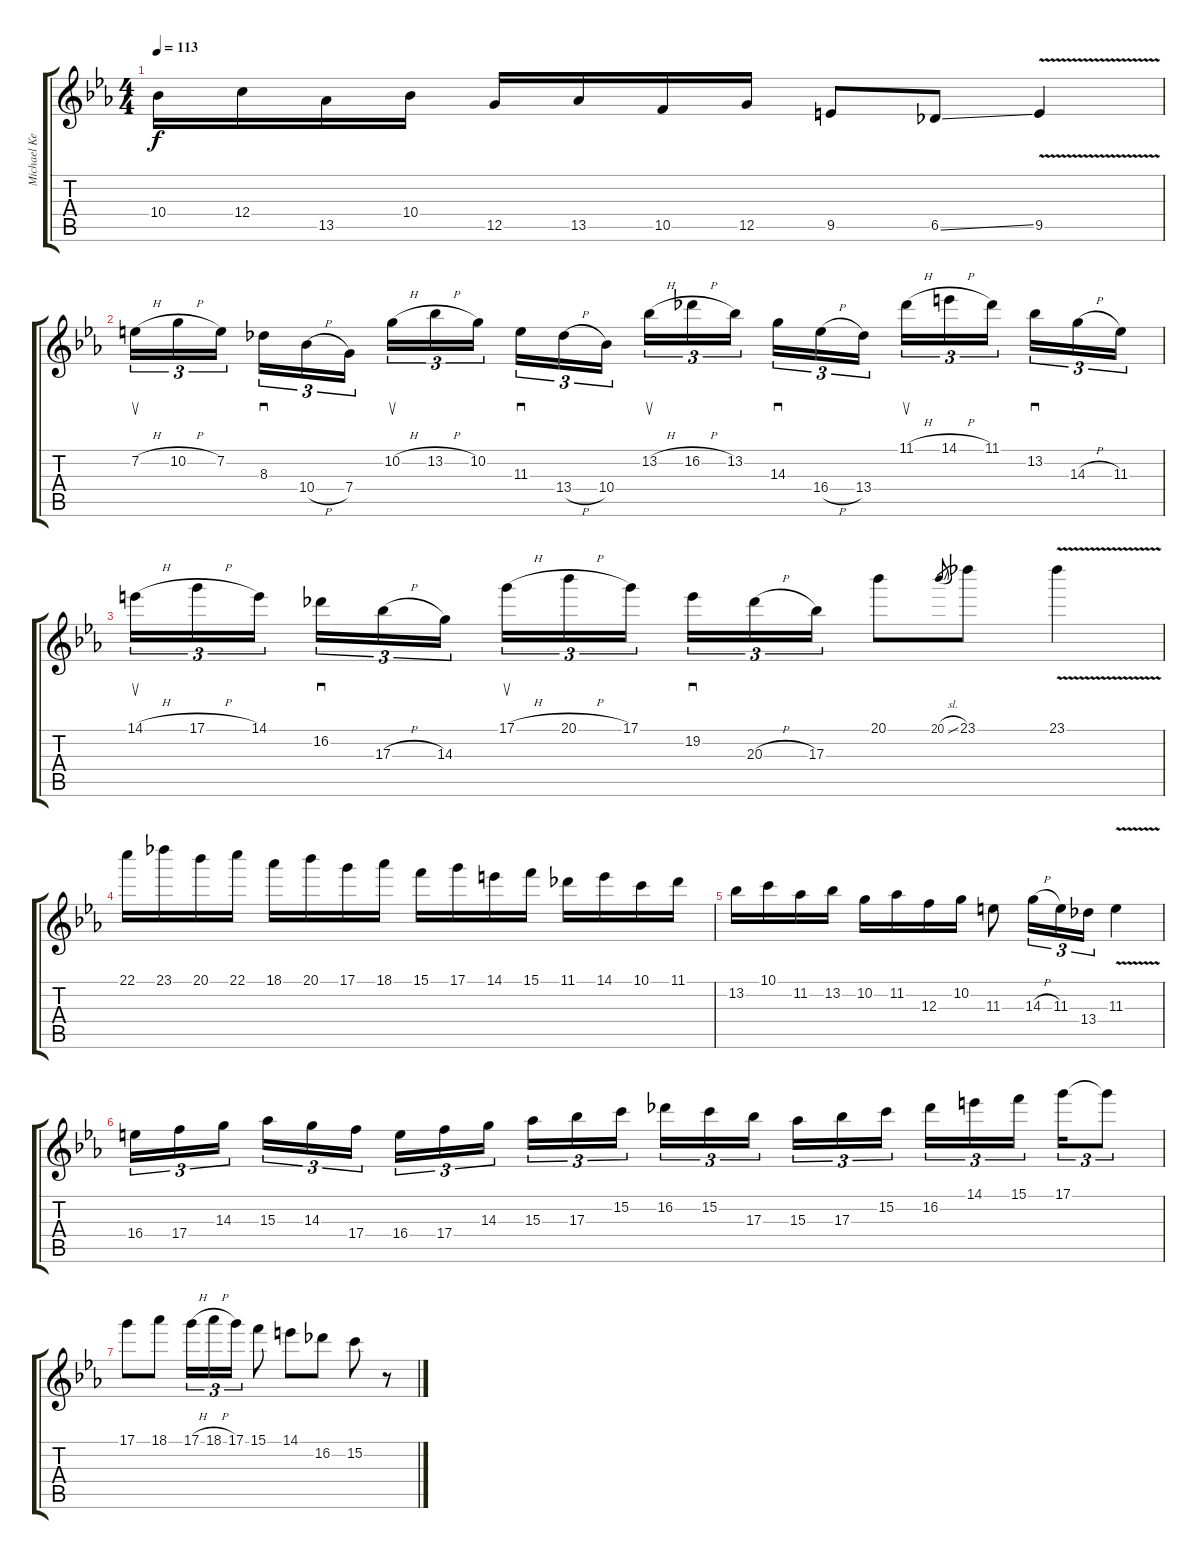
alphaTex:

\track ("Michael Keene II" "Michael Ke") {instrument distortionguitar}
\staff {score tabs}
\tuning (D4 A3 F3 C3 G2 C2) {hide}
\ts (4 4)
\tempo 113
\clef g2
\ks eb
10.4.16{dy f} 12.4.16 13.5.16 10.4.16 12.5.16 13.5.16 10.5.16 12.5.16 9.5.8 6.5{ss}.8 9.5{v}.4 |
7.2{h}.16{su tu (3 2)} 10.2{h}.16{tu (3 2)} 7.2.16{tu (3 2) beam splitsecondary} 8.3.16{sd tu (3 2)} 10.4{h}.16{tu (3 2)} 7.4.16{tu (3 2)} 10.2{h}.16{su tu (3 2)} 13.2{h}.16{tu (3 2)} 10.2.16{tu (3 2) beam splitsecondary} 11.3.16{sd tu (3 2)} 13.4{h}.16{tu (3 2)} 10.4.16{tu (3 2)} 13.2{h}.16{su tu (3 2)} 16.2{h}.16{tu (3 2)} 13.2.16{tu (3 2) beam splitsecondary} 14.3.16{sd tu (3 2)} 16.4{h}.16{tu (3 2)} 13.4.16{tu (3 2)} 11.1{h}.16{su tu (3 2)} 14.1{h}.16{tu (3 2)} 11.1.16{tu (3 2) beam splitsecondary} 13.2.16{sd tu (3 2)} 14.3{h}.16{tu (3 2)} 11.3.16{tu (3 2)} |
14.1{h}.16{su tu (3 2)} 17.1{h}.16{tu (3 2)} 14.1.16{tu (3 2) beam splitsecondary} 16.2.16{sd tu (3 2)} 17.3{h}.16{tu (3 2)} 14.3.16{tu (3 2)} 17.1{h}.16{su tu (3 2)} 20.1{h}.16{tu (3 2)} 17.1.16{tu (3 2) beam splitsecondary} 19.2.16{sd tu (3 2)} 20.3{h}.16{tu (3 2)} 17.3.16{tu (3 2)} 20.1.8 20.1{sl}.8{gr} 23.1.8 23.1{v}.4 |
22.1.16 23.1.16 20.1.16 22.1.16 18.1.16 20.1.16 17.1.16 18.1.16 15.1.16 17.1.16 14.1.16 15.1.16 11.1.16 14.1.16 10.1.16 11.1.16 |
13.2.16 10.1.16 11.2.16 13.2.16 10.2.16 11.2.16 12.3.16 10.2.16 11.3.8 14.3{h}.16{tu (3 2)} 11.3.16{tu (3 2)} 13.4.16{tu (3 2)} 11.3{v}.4 |
16.4.16{tu (3 2)} 17.4.16{tu (3 2)} 14.3.16{tu (3 2) beam splitsecondary} 15.3.16{tu (3 2)} 14.3.16{tu (3 2)} 17.4.16{tu (3 2)} 16.4.16{tu (3 2)} 17.4.16{tu (3 2)} 14.3.16{tu (3 2) beam splitsecondary} 15.3.16{tu (3 2)} 17.3.16{tu (3 2)} 15.2.16{tu (3 2)} 16.2.16{tu (3 2)} 15.2.16{tu (3 2)} 17.3.16{tu (3 2) beam splitsecondary} 15.3.16{tu (3 2)} 17.3.16{tu (3 2)} 15.2.16{tu (3 2)} 16.2.16{tu (3 2)} 14.1.16{tu (3 2)} 15.1.16{tu (3 2) beam splitsecondary} 17.1.16{tu (3 2)} 17.1{t}.8{tu (3 2)} |
17.1.8 18.1.8 17.1{h}.16{tu (3 2)} 18.1{h}.16{tu (3 2)} 17.1.16{tu (3 2)} 15.1.8 14.1.8 16.2.8 15.2.8 r.8
